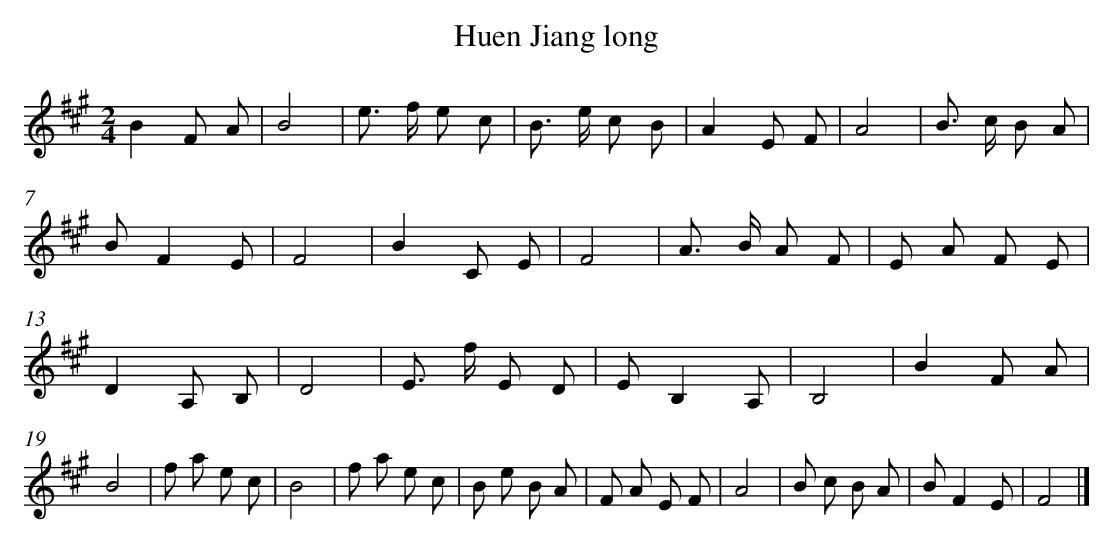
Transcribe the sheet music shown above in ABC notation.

X:1
T: Huen Jiang long
L: 1/8
M: 2/4
K: A
B2F A [I:setbarnb 1]|
B4 |
e> f e c |
B> e c B |
A2E F |
A4 |
B> c B A |
BF2E |
F4 |
B2C E |
F4 |
A> B A F |
E A F E |
D2A, B, |
D4 |
E> f E D |
EB,2A, |
B,4 |
B2F A |
B4 |
f a e c |
B4 |
f a e c |
B e B A |
F A E F |
A4 |
B c B A |
BF2E |
F4 |]
